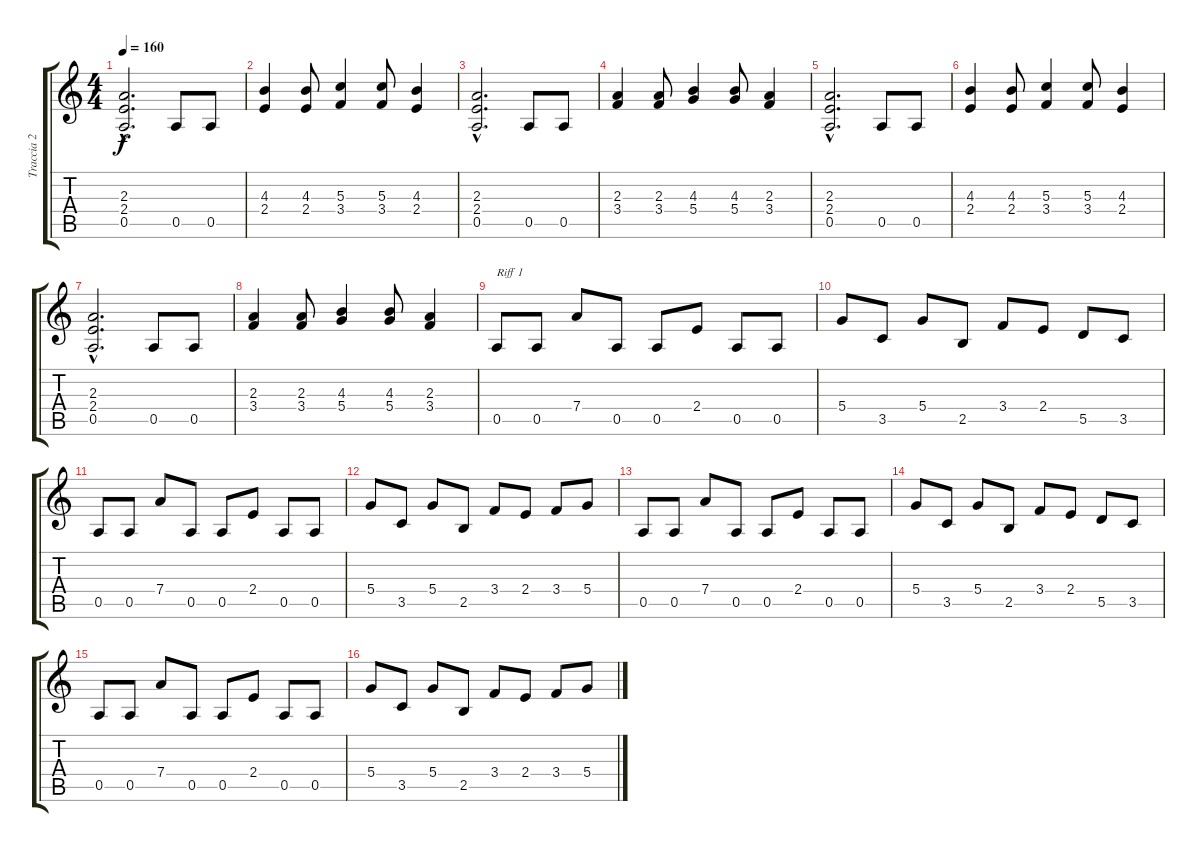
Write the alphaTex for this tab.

\track ("Traccia 2" "Traccia 2") {instrument distortionguitar}
\staff {score tabs}
\tuning (E4 B3 G3 D3 A2 E2) {hide}
\ts (4 4)
\tempo 160
\clef g2
\ks c
(2.3{hac} 2.4{hac} 0.5{hac}).2{d dy f} 0.5.8 0.5.8 |
(4.3 2.4).4 (4.3 2.4).8 (5.3 3.4).4 (5.3 3.4).8 (4.3 2.4).4 |
(2.3{hac} 2.4{hac} 0.5{hac}).2{d} 0.5.8 0.5.8 |
(2.3 3.4).4 (2.3 3.4).8 (4.3 5.4).4 (4.3 5.4).8 (2.3 3.4).4 |
(2.3{hac} 2.4{hac} 0.5{hac}).2{d} 0.5.8 0.5.8 |
(4.3 2.4).4 (4.3 2.4).8 (5.3 3.4).4 (5.3 3.4).8 (4.3 2.4).4 |
(2.3{hac} 2.4{hac} 0.5{hac}).2{d} 0.5.8 0.5.8 |
(2.3 3.4).4 (2.3 3.4).8 (4.3 5.4).4 (4.3 5.4).8 (2.3 3.4).4 |
0.5.8{txt "Riff 1"} 0.5.8 7.4.8 0.5.8 0.5.8 2.4.8 0.5.8 0.5.8 |
5.4.8 3.5.8 5.4.8 2.5.8 3.4.8 2.4.8 5.5.8 3.5.8 |
0.5.8 0.5.8 7.4.8 0.5.8 0.5.8 2.4.8 0.5.8 0.5.8 |
5.4.8 3.5.8 5.4.8 2.5.8 3.4.8 2.4.8 3.4.8 5.4.8 |
0.5.8 0.5.8 7.4.8 0.5.8 0.5.8 2.4.8 0.5.8 0.5.8 |
5.4.8 3.5.8 5.4.8 2.5.8 3.4.8 2.4.8 5.5.8 3.5.8 |
0.5.8 0.5.8 7.4.8 0.5.8 0.5.8 2.4.8 0.5.8 0.5.8 |
5.4.8 3.5.8 5.4.8 2.5.8 3.4.8 2.4.8 3.4.8 5.4.8
